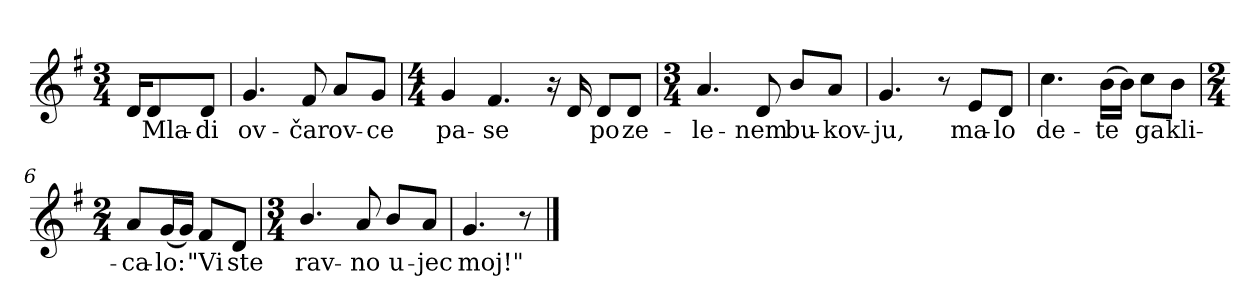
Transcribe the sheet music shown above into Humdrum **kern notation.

**kern	**text
*part1	*part1
*staff1	*staff1
*clefG2	*
*k[f#]	*
*G:	*
*M3/4	*
=	=
16d/KL	.
8d/	Mla-
*MM76	*
8d/J	-di
=1	=1
4.g/	ov-
8f#/	-čar
8a/L	ov-
8g/J	-ce
=2	=2
*M4/4	*
4g/	pa-
4.f#/	-se
16r	.
16d/	.
8d/L	po
8d/J	ze-
=3	=3
*M3/4	*
4.a/	-le-
8d/	-nem
8b/L	bu-
8a/J	-kov-
=4	=4
4.g/	-ju,
8r	.
8e/L	ma-
8d/J	-lo
!!LO:LB:g=z
=5	=5
4.cc\	de-
(>16b\LL	-te
16b\JJ)	.
8cc\L	ga
8b\J	kli-
=6	=6
*M2/4	*
8a/L	-ca-
(<16g/L	-lo:
16g/JJ)	.
8f#/L	"Vi
8d/J	ste
=7	=7
*M3/4	*
4.b/	rav-
8a/	-no
8b/L	u-
8a/J	-jec
=8	=8
4.g/	moj!"
8r	.
==	==
*-	*-
